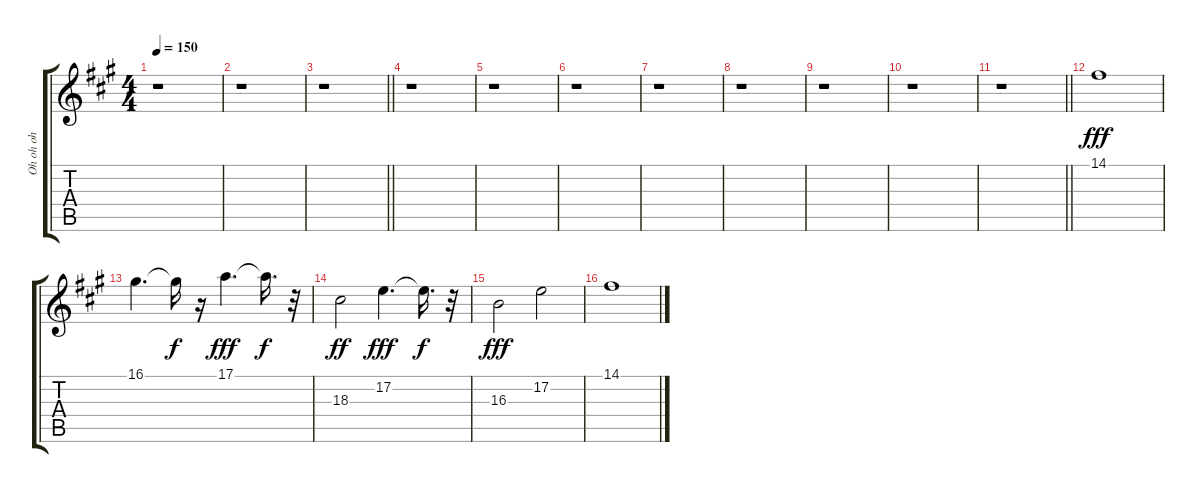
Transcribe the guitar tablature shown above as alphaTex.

\track ("Oh oh oh" "Oh oh oh") {instrument choiraahs}
\staff {score tabs}
\tuning (E4 B3 G3 D3 A2 E2) {hide}
\ts (4 4)
\tempo 150
\clef g2
\ks a
r.1{dy f} |
r.1 |
\barLineRight lightlight
r.1 |
r.1 |
r.1 |
r.1 |
r.1 |
r.1 |
r.1 |
r.1 |
\barLineRight lightlight
r.1 |
14.1.1{dy fff} |
16.1.4{d} 16.1{t}.16{dy f} r.16 17.1.4{d dy fff} 17.1{t}.16{d dy f} r.32 |
18.3.2{dy ff} 17.2.4{d dy fff} 17.2{t}.16{d dy f} r.32 |
16.3.2{dy fff} 17.2.2 |
14.1.1
